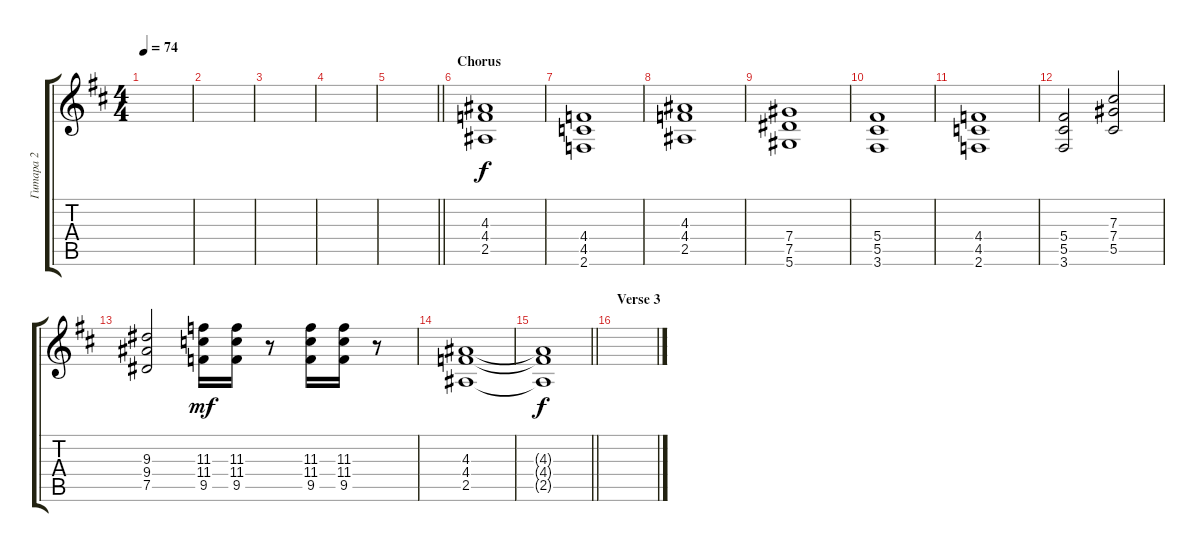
\track ("Гитара 2" "Гитара 2") {instrument distortionguitar}
\staff {score tabs}
\tuning (Eb4 Bb3 Gb3 Db3 Ab2 Eb2) {hide}
\ts (4 4)
\tempo 74
\clef g2
\ks bminor
|
|
|
|
\barLineRight lightlight
|
\section ("" "Chorus")
(4.3 4.4 2.5).1 |
(4.4 4.5 2.6).1 |
(4.3 4.4 2.5).1 |
(7.4 7.5 5.6).1 |
(5.4 5.5 3.6).1 |
(4.4 4.5 2.6).1 |
(5.4 5.5 3.6).2 (7.3 7.4 5.5).2 |
(9.3 9.4 7.5).2 (11.3 11.4 9.5).16{dy mf} (11.3 11.4 9.5).16 r.8 (11.3 11.4 9.5).16 (11.3 11.4 9.5).16 r.8 |
(4.3 4.4 2.5).1 |
\barLineRight lightlight
(4.3{t} 4.4{t} 2.5{t}).1{dy f} |
\section ("" "Verse 3")
